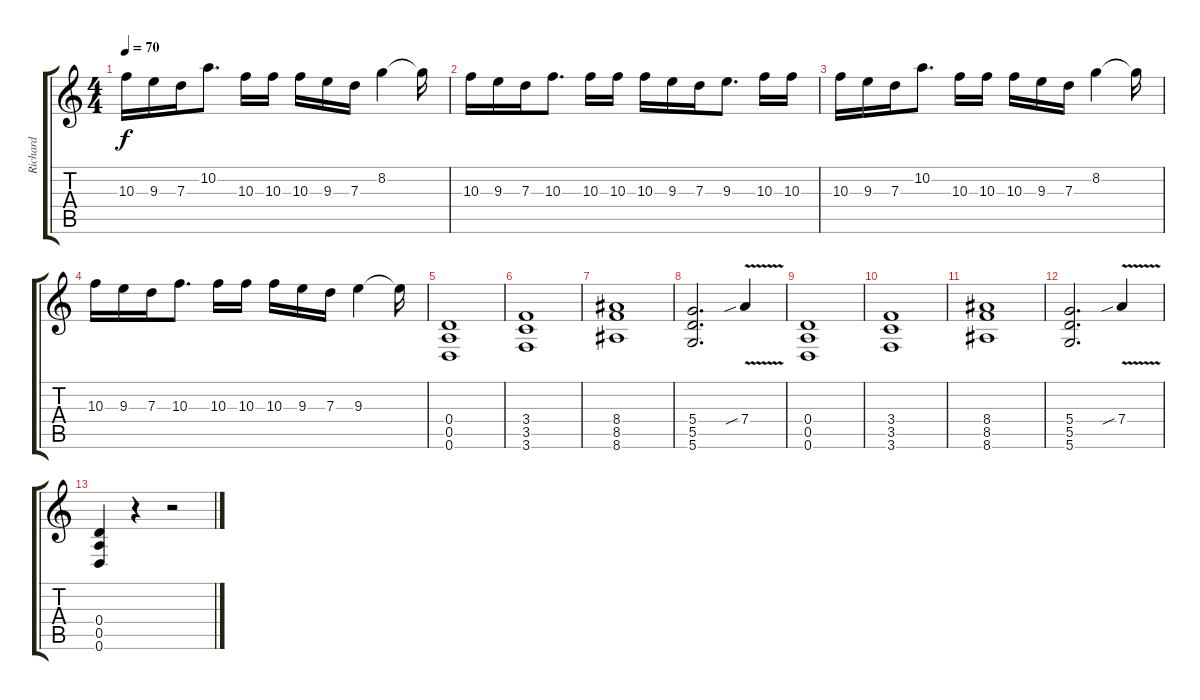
\track ("Richard" "Richard") {instrument overdrivenguitar}
\staff {score tabs}
\tuning (E4 B3 G3 D3 A2 D2) {hide}
\ts (4 4)
\tempo 70
\clef g2
\ks c
10.3.16{dy f instrument acousticguitarnylon} 9.3.16 7.3.16 10.2.8{d} 10.3.16 10.3.16 10.3.16 9.3.16 7.3.16 8.2.4 8.2{t}.16 |
10.3.16{instrument acousticguitarnylon} 9.3.16 7.3.16 10.3.8{d} 10.3.16 10.3.16 10.3.16 9.3.16 7.3.16 9.3.8{d} 10.3.16 10.3.16 |
10.3.16{instrument acousticguitarnylon} 9.3.16 7.3.16 10.2.8{d} 10.3.16 10.3.16 10.3.16 9.3.16 7.3.16 8.2.4 8.2{t}.16 |
10.3.16{instrument acousticguitarnylon} 9.3.16 7.3.16 10.3.8{d} 10.3.16 10.3.16 10.3.16 9.3.16 7.3.16 9.3.4 9.3{t}.16 |
(0.4 0.5 0.6).1{instrument overdrivenguitar} |
(3.4 3.5 3.6).1 |
(8.4 8.5 8.6).1 |
(5.4 5.5 5.6).2{d} 7.4{v sib}.4 |
(0.4 0.5 0.6).1 |
(3.4 3.5 3.6).1 |
(8.4 8.5 8.6).1 |
(5.4 5.5 5.6).2{d} 7.4{v sib}.4 |
(0.4 0.5 0.6).4 r.4 r.2
